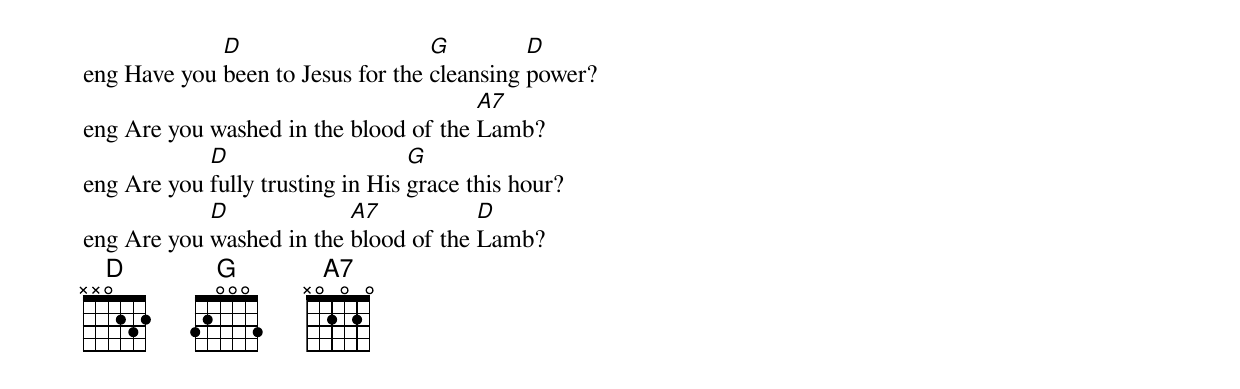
eng Have you [D]been to Jesus for the [G]cleansing [D]power?
eng Are you washed in the blood of the [A7]Lamb?
eng Are you [D]fully trusting in His [G]grace this hour?
eng Are you [D]washed in the [A7]blood of the [D]Lamb?
